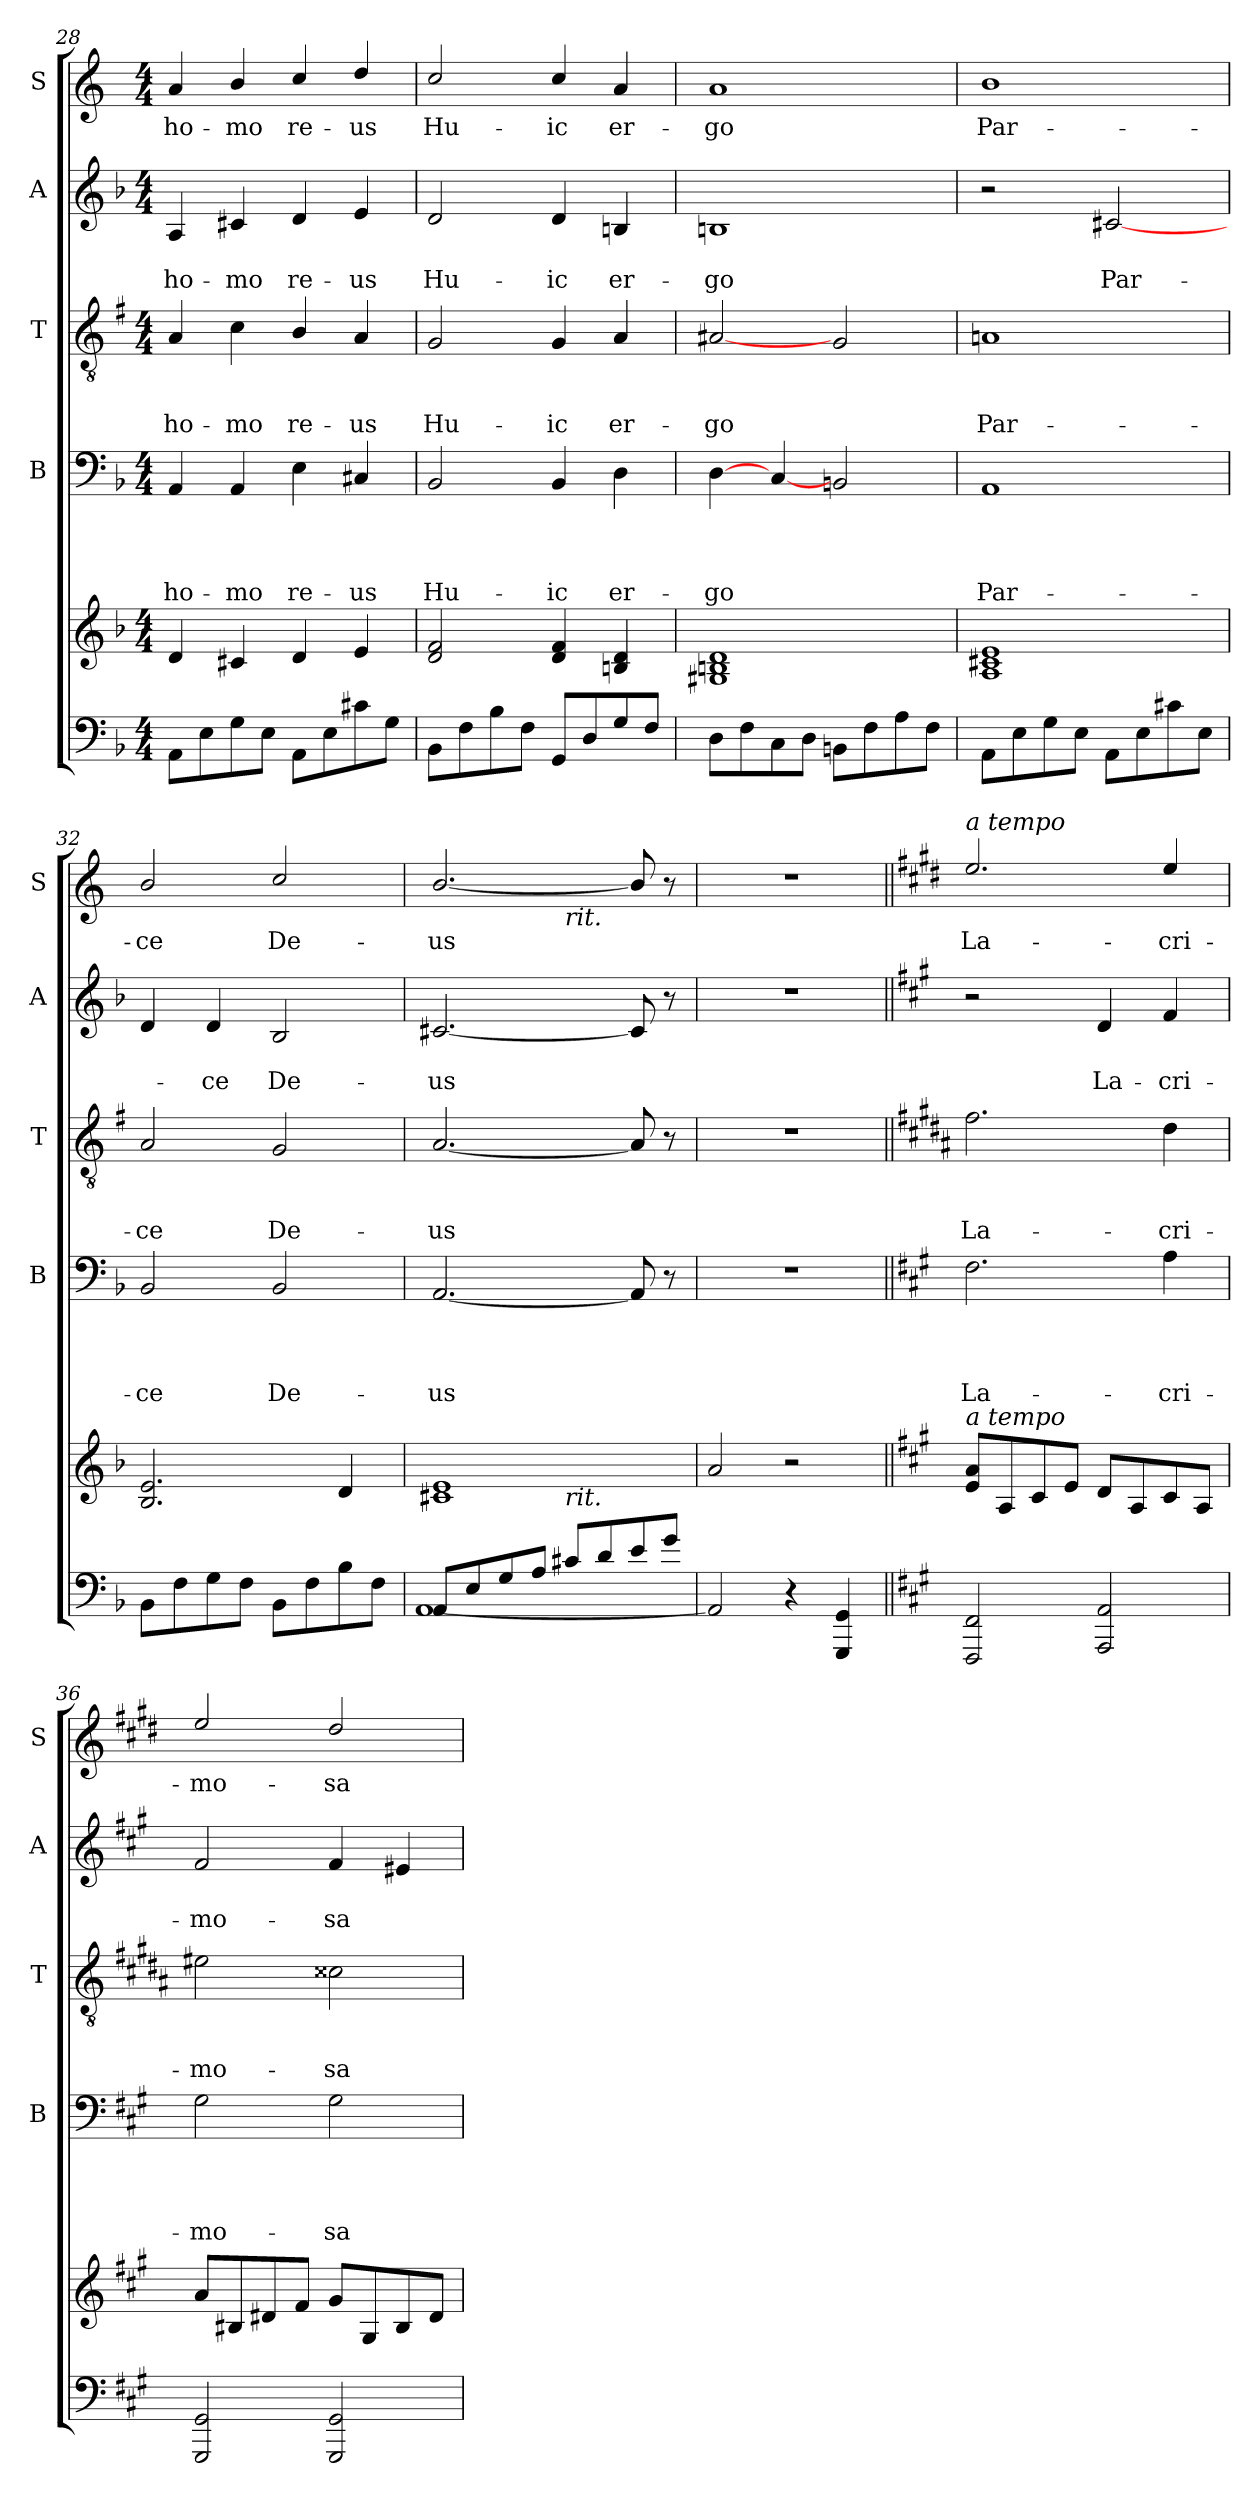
**kern	**kern	**kern	**text	**text	**text	**text	**kern	**text	**text	**text	**kern	**text	**text	**kern	**text
*part5	*part5	*part4	*part4	*part4	*part4	*part4	*part3	*part3	*part3	*part3	*part2	*part2	*part2	*part1	*part1
*staff6	*staff5	*staff4	*staff4	*staff4	*staff4	*staff4	*staff3	*staff3	*staff3	*staff3	*staff2	*staff2	*staff2	*staff1	*staff1
*	*	*I"B	*	*	*	*	*I"T	*	*	*	*I"A	*	*	*I"S	*
*	*	*I'B	*	*	*	*	*I'T	*	*	*	*I'A	*	*	*I'S	*
*clefF4	*clefG2	*clefF4	*	*	*	*	*clefGv2	*	*	*	*clefG2	*	*	*clefG2	*
*	*	*	*	*	*	*	*ITrd1c2	*	*	*	*	*	*	*ITrd4c7	*
*k[b-]	*k[b-]	*k[b-]	*	*	*	*	*k[b-]	*	*	*	*k[b-]	*	*	*k[b-]	*
*d:	*d:	*d:	*	*	*	*	*d:	*	*	*	*d:	*	*	*d:	*
*M4/4	*M4/4	*M4/4	*	*	*	*	*M4/4	*	*	*	*M4/4	*	*	*M4/4	*
=28	=28	=28	=28	=28	=28	=28	=28	=28	=28	=28	=28	=28	=28	=28	=28
!	!	!	!	!	!	!LO:LY:b	!	!	!	!LO:LY:b	!	!	!LO:LY:b	!	!LO:LY:b
8AA\L	4d/	4AA/	.	.	.	ho-	4G/	.	.	ho-	4A/	.	ho-	4d/	ho-
8E\	.	.	.	.	.	.	.	.	.	.	.	.	.	.	.
!	!	!	!	!	!	!LO:LY:b	!	!	!	!LO:LY:b	!	!	!LO:LY:b	!	!LO:LY:b
8G\	4c#X/	4AA/	.	.	.	-mo	4B-i\	.	.	-mo	4c#X/	.	-mo	4e/	-mo
8E\J	.	.	.	.	.	.	.	.	.	.	.	.	.	.	.
!	!	!	!	!	!	!LO:LY:b	!	!	!	!LO:LY:b	!	!	!LO:LY:b	!	!LO:LY:b
8AA\L	4d/	4E\	.	.	.	re-	4A/	.	.	re-	4d/	.	re-	4f/	re-
8E\	.	.	.	.	.	.	.	.	.	.	.	.	.	.	.
!	!	!	!	!	!	!LO:LY:b	!	!	!	!LO:LY:b	!	!	!LO:LY:b	!	!LO:LY:b
8c#X\	4e/	4C#X/	.	.	.	-us	4G/	.	.	-us	4e/	.	-us	4g/	-us
8G\J	.	.	.	.	.	.	.	.	.	.	.	.	.	.	.
!!LO:LB:g=z
=29	=29	=29	=29	=29	=29	=29	=29	=29	=29	=29	=29	=29	=29	=29	=29
!	!	!	!	!	!	!LO:LY:b	!	!	!	!LO:LY:b	!	!	!LO:LY:b	!	!LO:LY:b
8BB-\L	2d/ 2f/	2BB-i/	.	.	.	Hu-	2F/	.	.	Hu-	2d/	.	Hu-	2f/	Hu-
8F\	.	.	.	.	.	.	.	.	.	.	.	.	.	.	.
8B-\	.	.	.	.	.	.	.	.	.	.	.	.	.	.	.
8F\J	.	.	.	.	.	.	.	.	.	.	.	.	.	.	.
!	!	!	!	!	!	!LO:LY:b	!	!	!	!LO:LY:b	!	!	!LO:LY:b	!	!LO:LY:b
8GG/L	4d/ 4f/	4BB-/	.	.	.	-ic	4F/	.	.	-ic	4d/	.	-ic	4f/	-ic
8D/	.	.	.	.	.	.	.	.	.	.	.	.	.	.	.
!	!	!	!	!	!	!LO:LY:b	!	!	!	!LO:LY:b	!	!	!LO:LY:b	!	!LO:LY:b
8G/	4Bn/ 4d/	4D\	.	.	.	er-	4G/	.	.	er-	4Bn/	.	er-	4d/	er-
8F/J	.	.	.	.	.	.	.	.	.	.	.	.	.	.	.
=30	=30	=30	=30	=30	=30	=30	=30	=30	=30	=30	=30	=30	=30	=30	=30
!	!	!	!	!	!	!LO:LY:b	!	!	!	!LO:LY:b	!	!	!LO:LY:b	!	!LO:LY:b
8D\L	1G#X 1Bn 1d	[4D\	.	.	.	-go	[2G#X/	.	.	-go	1Bn	.	-go	1d	-go
8F\	.	.	.	.	.	.	.	.	.	.	.	.	.	.	.
8C\	.	[4C/	.	.	.	.	.	.	.	.	.	.	.	.	.
8D\J	.	.	.	.	.	.	.	.	.	.	.	.	.	.	.
8BBn\L	.	2BBn/	.	.	.	.	2F/	.	.	.	.	.	.	.	.
8F\	.	.	.	.	.	.	.	.	.	.	.	.	.	.	.
8A\	.	.	.	.	.	.	.	.	.	.	.	.	.	.	.
8F\J	.	.	.	.	.	.	.	.	.	.	.	.	.	.	.
=31	=31	=31	=31	=31	=31	=31	=31	=31	=31	=31	=31	=31	=31	=31	=31
!	!	!	!	!	!	!LO:LY:b	!	!	!	!LO:LY:b	!	!	!	!	!LO:LY:b
8AA\L	1A 1c#X 1e	1AA	.	.	.	Par-	1Gni	.	.	Par-	2r	.	.	1e	Par-
8E\	.	.	.	.	.	.	.	.	.	.	.	.	.	.	.
8G\	.	.	.	.	.	.	.	.	.	.	.	.	.	.	.
8E\J	.	.	.	.	.	.	.	.	.	.	.	.	.	.	.
!	!	!	!	!	!	!	!	!	!	!	!	!	!LO:LY:b	!	!
8AA\L	.	.	.	.	.	.	.	.	.	.	[2c#X/	.	Par-	.	.
8E\	.	.	.	.	.	.	.	.	.	.	.	.	.	.	.
8c#X\	.	.	.	.	.	.	.	.	.	.	.	.	.	.	.
8E\J	.	.	.	.	.	.	.	.	.	.	.	.	.	.	.
=32	=32	=32	=32	=32	=32	=32	=32	=32	=32	=32	=32	=32	=32	=32	=32
!	!	!	!	!	!	!LO:LY:b	!	!	!	!LO:LY:b	!	!	!	!	!LO:LY:b
8BB-i\L	2.B-/ 2.e/	2BB-i/	.	.	.	-ce	2G/	.	.	-ce	4d/	.	.	2e/	-ce
8F\	.	.	.	.	.	.	.	.	.	.	.	.	.	.	.
!	!	!	!	!	!	!	!	!	!	!	!	!	!LO:LY:b	!	!
8G\	.	.	.	.	.	.	.	.	.	.	4d/	.	-ce	.	.
8F\J	.	.	.	.	.	.	.	.	.	.	.	.	.	.	.
!	!	!	!	!	!	!LO:LY:b	!	!	!	!LO:LY:b	!	!	!LO:LY:b	!	!LO:LY:b
8BB-\L	.	2BB-/	.	.	.	De-	2F/	.	.	De-	2B-i/	.	De-	2f/	De-
8F\	.	.	.	.	.	.	.	.	.	.	.	.	.	.	.
8B-\	4d/	.	.	.	.	.	.	.	.	.	.	.	.	.	.
8F\J	.	.	.	.	.	.	.	.	.	.	.	.	.	.	.
=33	=33	=33	=33	=33	=33	=33	=33	=33	=33	=33	=33	=33	=33	=33	=33
*^	*	*	*	*	*	*	*	*	*	*	*	*	*	*	*
!	!	!	!	!	!	!	!LO:LY:b	!	!	!	!LO:LY:b	!	!	!LO:LY:b	!	!LO:LY:b
*	*	*^	*	*	*	*	*	*	*	*	*	*	*	*	*^	*
8AA/L	[<1AA	1c#X 1e	2ryy	[2.AA/	.	.	.	-us	[2.G/	.	.	-us	[2.c#X/	.	-us	[2.e/	2ryy	-us
8E/	.	.	.	.	.	.	.	.	.	.	.	.	.	.	.	.	.	.
8G/	.	.	.	.	.	.	.	.	.	.	.	.	.	.	.	.	.	.
8A/J	.	.	.	.	.	.	.	.	.	.	.	.	.	.	.	.	.	.
!	!	!	!	!	!	!	!	!	!	!	!	!	!	!	!	!	!LO:TX:b:i:t=rit.	!
!	!	!	!LO:TX:b:i:t=rit.	!	!	!	!	!	!	!	!	!	!	!	!	!	!	!
8c#X/L	.	.	2ryy	.	.	.	.	.	.	.	.	.	.	.	.	.	2ryy	.
8d/	.	.	.	.	.	.	.	.	.	.	.	.	.	.	.	.	.	.
8e/	.	.	.	8AA/]	.	.	.	.	8G/]	.	.	.	8c#/]	.	.	8e/]	.	.
8g/J	.	.	.	8r	.	.	.	.	8r	.	.	.	8r	.	.	8r	.	.
*v	*v	*	*	*	*	*	*	*	*	*	*	*	*	*	*	*v	*v	*
*	*v	*v	*	*	*	*	*	*	*	*	*	*	*	*	*	*
!!LO:PB:g=z
=34	=34	=34	=34	=34	=34	=34	=34	=34	=34	=34	=34	=34	=34	=34	=34
2AA/]	2a/	1r	.	.	.	.	1r	.	.	.	1r	.	.	1r	.
4r	2r	.	.	.	.	.	.	.	.	.	.	.	.	.	.
4GGG/ 4GG/	.	.	.	.	.	.	.	.	.	.	.	.	.	.	.
=35||	=35||	=35||	=35||	=35||	=35||	=35||	=35||	=35||	=35||	=35||	=35||	=35||	=35||	=35||	=35||
*k[f#c#g#]	*k[f#c#g#]	*k[f#c#g#]	*	*	*	*	*k[f#c#g#]	*	*	*	*k[f#c#g#]	*	*	*k[f#c#g#]	*
*f#:	*f#:	*f#:	*	*	*	*	*f#:	*	*	*	*f#:	*	*	*f#:	*
!	!	!	!	!	!	!	!	!	!	!	!	!	!	!LO:TX:a:i:t=a tempo	!
!	!LO:TX:a:i:t=a tempo	!	!	!	!	!	!	!	!	!	!	!	!	!	!
!	!	!	!	!	!	!LO:LY:b	!	!	!	!LO:LY:b	!	!	!	!	!LO:LY:b
2FFF#/ 2FF#/	8e/ 8a/L	2.F#\	.	.	.	La-	2.e\	.	.	La-	2r	.	.	2.a/	La-
.	8A/	.	.	.	.	.	.	.	.	.	.	.	.	.	.
.	8c#/	.	.	.	.	.	.	.	.	.	.	.	.	.	.
.	8e/J	.	.	.	.	.	.	.	.	.	.	.	.	.	.
!	!	!	!	!	!	!	!	!	!	!	!	!	!LO:LY:b	!	!
2AAA/ 2AA/	8d/L	.	.	.	.	.	.	.	.	.	4d/	.	La-	.	.
.	8A/	.	.	.	.	.	.	.	.	.	.	.	.	.	.
!	!	!	!	!	!	!LO:LY:b	!	!	!	!LO:LY:b	!	!	!LO:LY:b	!	!LO:LY:b
.	8c#/	4A\	.	.	.	-cri-	4c#\	.	.	-cri-	4f#/	.	-cri-	4a/	-cri-
.	8A/J	.	.	.	.	.	.	.	.	.	.	.	.	.	.
=36	=36	=36	=36	=36	=36	=36	=36	=36	=36	=36	=36	=36	=36	=36	=36
!	!	!	!	!	!	!LO:LY:b	!	!	!	!LO:LY:b	!	!	!LO:LY:b	!	!LO:LY:b
2GGG#/ 2GG#/	8a/L	2G#\	.	.	.	-mo-	2d#X\	.	.	-mo-	2f#/	.	-mo-	2a/	-mo-
.	8B#X/	.	.	.	.	.	.	.	.	.	.	.	.	.	.
.	8d#X/	.	.	.	.	.	.	.	.	.	.	.	.	.	.
.	8f#/J	.	.	.	.	.	.	.	.	.	.	.	.	.	.
!	!	!	!	!	!	!LO:LY:b	!	!	!	!LO:LY:b	!	!	!LO:LY:b	!	!LO:LY:b
2GGG#/ 2GG#/	8g#/L	2G#\	.	.	.	-sa	2B#X\	.	.	-sa	4f#/	.	-sa	2g#/	-sa
.	8G#/	.	.	.	.	.	.	.	.	.	.	.	.	.	.
.	8B#/	.	.	.	.	.	.	.	.	.	4e#X/	.	.	.	.
.	8d#/J	.	.	.	.	.	.	.	.	.	.	.	.	.	.
=	=	=	=	=	=	=	=	=	=	=	=	=	=	=	=
*-	*-	*-	*-	*-	*-	*-	*-	*-	*-	*-	*-	*-	*-	*-	*-
